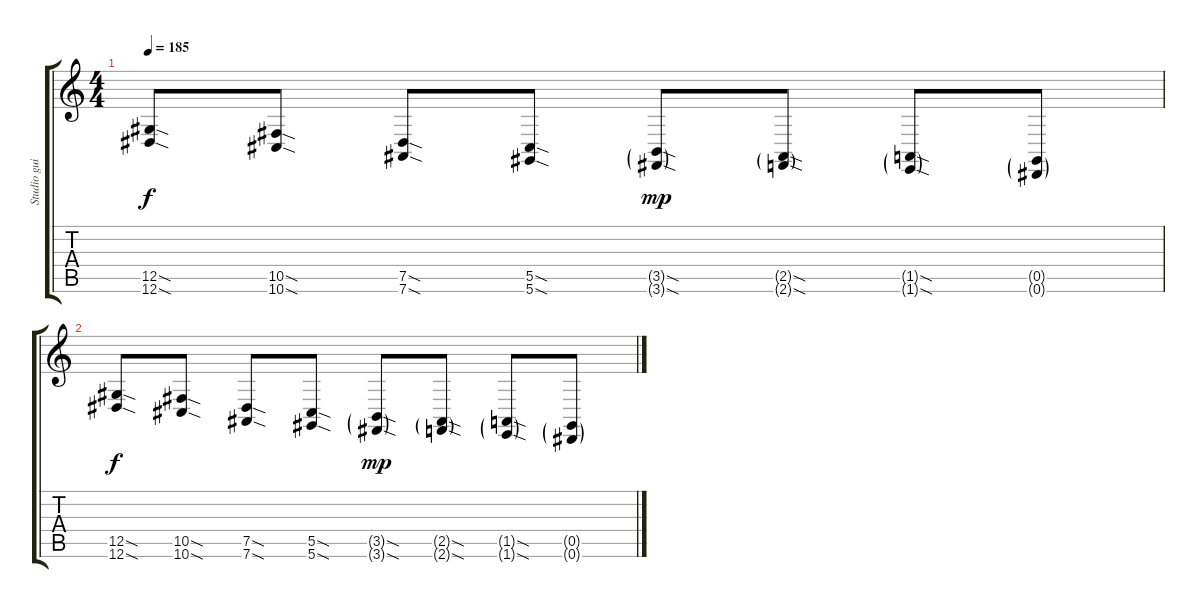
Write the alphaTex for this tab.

\track ("Studio guitar" "Studio gui") {instrument guitarfretnoise}
\staff {score tabs}
\tuning (Eb4 Bb3 Gb3 Db3 Ab2 Eb2) {hide}
\ts (4 4)
\tempo 185
\clef g2
\ks c
(12.5{sod} 12.6{sod}).8{dy f} (10.5{sod} 10.6{sod}).8 (7.5{sod} 7.6{sod}).8 (5.5{sod} 5.6{sod}).8 (3.5{sod g} 3.6{sod g}).8{dy mp} (2.5{sod g} 2.6{sod g}).8 (1.5{sod g} 1.6{sod g}).8 (0.5{g} 0.6{g}).8 |
(12.5{sod} 12.6{sod}).8{dy f} (10.5{sod} 10.6{sod}).8 (7.5{sod} 7.6{sod}).8 (5.5{sod} 5.6{sod}).8 (3.5{sod g} 3.6{sod g}).8{dy mp} (2.5{sod g} 2.6{sod g}).8 (1.5{sod g} 1.6{sod g}).8 (0.5{g} 0.6{g}).8
